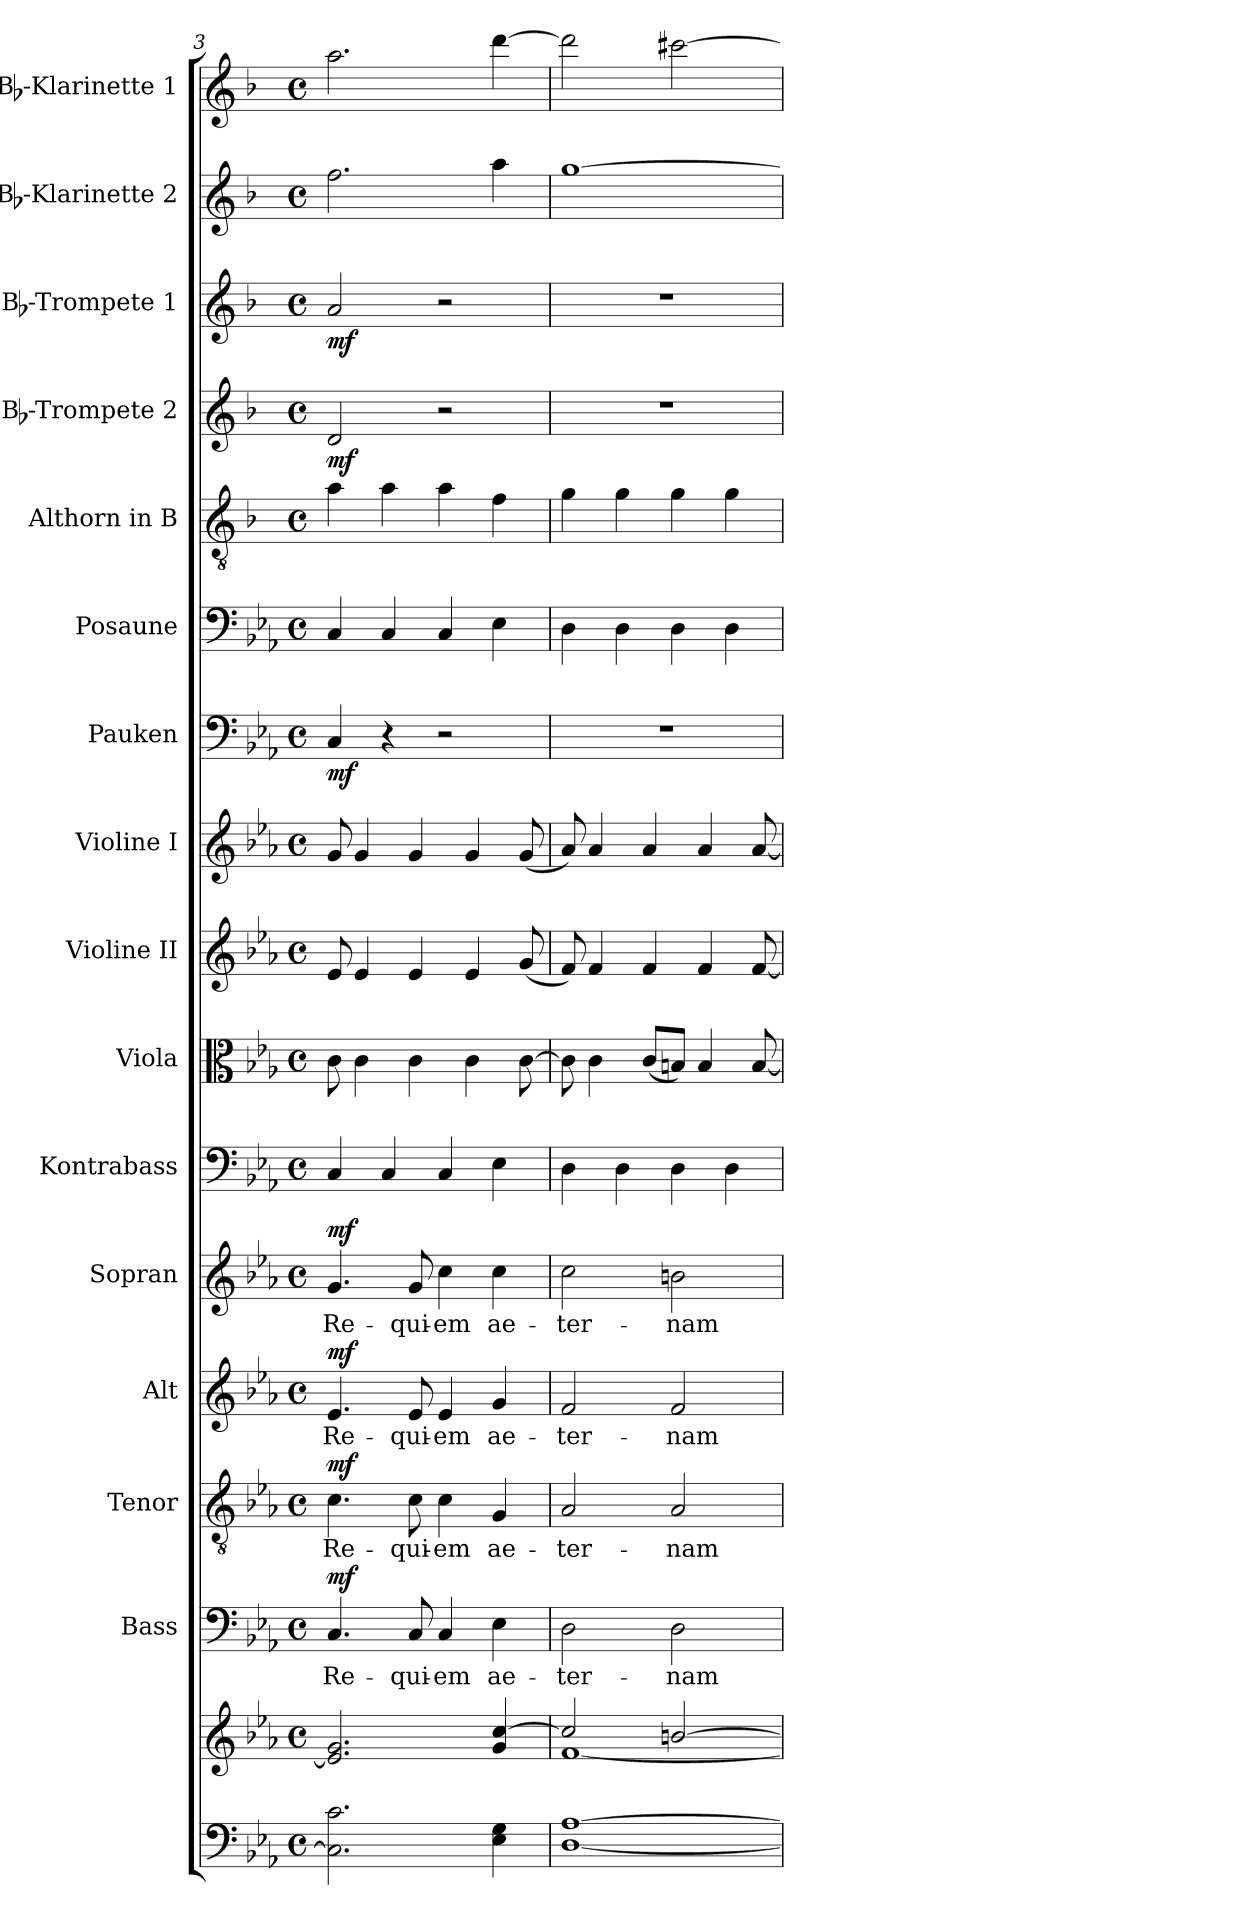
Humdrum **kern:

**kern	**kern	**kern	**text	**dynam	**kern	**text	**dynam	**kern	**text	**dynam	**kern	**text	**dynam	**kern	**kern	**kern	**kern	**kern	**dynam	**kern	**kern	**kern	**dynam	**kern	**dynam	**kern	**kern
*part16	*part16	*part15	*part15	*part15	*part14	*part14	*part14	*part13	*part13	*part13	*part12	*part12	*part12	*part11	*part10	*part9	*part8	*part7	*part7	*part6	*part5	*part4	*part4	*part3	*part3	*part2	*part1
*staff17	*staff16	*staff15	*staff15	*staff15	*staff14	*staff14	*staff14	*staff13	*staff13	*staff13	*staff12	*staff12	*staff12	*staff11	*staff10	*staff9	*staff8	*staff7	*staff7	*staff6	*staff5	*staff4	*staff4	*staff3	*staff3	*staff2	*staff1
*	*	*I"Bass	*	*	*I"Tenor	*	*	*I"Alt	*	*	*I"Sopran	*	*	*I"Kontrabass	*I"Viola	*I"Violine II	*I"Violine I	*I"Pauken	*	*I"Posaune	*I"Althorn in B	*I"Bb-Trompete 2	*	*I"Bb-Trompete 1	*	*I"Bb-Klarinette 2	*I"Bb-Klarinette 1
*	*	*I'B.	*	*	*I'T.	*	*	*I'A.	*	*	*I'S.	*	*	*I'Kb.	*I'Vla.	*I'Vl. II	*I'Vl. I	*I'Pk.	*	*I'Pos.	*	*I'Bb Trp. 2	*	*I'Bb Trp. 1	*	*I'Bb Kl. 2	*I'Bb Kl. 1
*clefF4	*clefG2	*clefF4	*	*	*clefGv2	*	*	*clefG2	*	*	*clefG2	*	*	*clefF4	*clefC3	*clefG2	*clefG2	*clefF4	*	*clefF4	*clefGv2	*clefG2	*	*clefG2	*	*clefG2	*clefG2
*	*	*	*	*	*	*	*	*	*	*	*	*	*	*ITrd7c12	*	*	*	*	*	*	*ITrd1c2	*ITrd1c2	*	*ITrd1c2	*	*ITrd1c2	*ITrd1c2
*k[b-e-a-]	*k[b-e-a-]	*k[b-e-a-]	*	*	*k[b-e-a-]	*	*	*k[b-e-a-]	*	*	*k[b-e-a-]	*	*	*k[b-e-a-]	*k[b-e-a-]	*k[b-e-a-]	*k[b-e-a-]	*k[b-e-a-]	*	*k[b-e-a-]	*k[b-e-a-]	*k[b-e-a-]	*	*k[b-e-a-]	*	*k[b-e-a-]	*k[b-e-a-]
*E-:	*E-:	*E-:	*	*	*E-:	*	*	*E-:	*	*	*E-:	*	*	*E-:	*E-:	*E-:	*E-:	*E-:	*	*E-:	*E-:	*E-:	*	*E-:	*	*E-:	*E-:
*M4/4	*M4/4	*M4/4	*	*	*M4/4	*	*	*M4/4	*	*	*M4/4	*	*	*M4/4	*M4/4	*M4/4	*M4/4	*M4/4	*	*M4/4	*M4/4	*M4/4	*	*M4/4	*	*M4/4	*M4/4
*met(c)	*met(c)	*met(c)	*	*	*met(c)	*	*	*met(c)	*	*	*met(c)	*	*	*met(c)	*met(c)	*met(c)	*met(c)	*met(c)	*	*met(c)	*met(c)	*met(c)	*	*met(c)	*	*met(c)	*met(c)
=3	=3	=3	=3	=3	=3	=3	=3	=3	=3	=3	=3	=3	=3	=3	=3	=3	=3	=3	=3	=3	=3	=3	=3	=3	=3	=3	=3
!	!	!	!LO:LY:b	!LO:DY:a	!	!LO:LY:b	!LO:DY:a	!	!LO:LY:b	!LO:DY:a	!	!LO:LY:b	!LO:DY:a	!	!	!	!	!	!LO:DY:b	!	!	!	!LO:DY:b	!	!LO:DY:b	!	!
2.C\] 2.c\	2.e-/] 2.g/	4.C/	Re-	mf	4.c\	Re-	mf	4.e-/	Re-	mf	4.g/	Re-	mf	4CC/	8c\	8e-/	8g/	4C/	mf	4C/	4g\	2c/	mf	2g/	mf	2.ee-\	2.gg\
.	.	.	.	.	.	.	.	.	.	.	.	.	.	.	4c\	4e-/	4g/	.	.	.	.	.	.	.	.	.	.
.	.	.	.	.	.	.	.	.	.	.	.	.	.	4CC/	.	.	.	4r	.	4C/	4g\	.	.	.	.	.	.
!	!	!	!LO:LY:b	!	!	!LO:LY:b	!	!	!LO:LY:b	!	!	!LO:LY:b	!	!	!	!	!	!	!	!	!	!	!	!	!	!	!
.	.	8C/	-qui-	.	8c\	-qui-	.	8e-/	-qui-	.	8g/	-qui-	.	.	4c\	4e-/	4g/	.	.	.	.	.	.	.	.	.	.
!	!	!	!LO:LY:b	!	!	!LO:LY:b	!	!	!LO:LY:b	!	!	!LO:LY:b	!	!	!	!	!	!	!	!	!	!	!	!	!	!	!
.	.	4C/	-em	.	4c\	-em	.	4e-/	-em	.	4cc\	-em	.	4CC/	.	.	.	2r	.	4C/	4g\	2r	.	2r	.	.	.
.	.	.	.	.	.	.	.	.	.	.	.	.	.	.	4c\	4e-/	4g/	.	.	.	.	.	.	.	.	.	.
!	!	!	!LO:LY:b	!	!	!LO:LY:b	!	!	!LO:LY:b	!	!	!LO:LY:b	!	!	!	!	!	!	!	!	!	!	!	!	!	!	!
4E-\ 4G\	4g/ [>4cc/	4E-\	ae-	.	4G/	ae-	.	4g/	ae-	.	4cc\	ae-	.	4EE-\	.	.	.	.	.	4E-\	4e-\	.	.	.	.	4gg\	[4ccc\
.	.	.	.	.	.	.	.	.	.	.	.	.	.	.	[8c\	(<8g/	(<8g/	.	.	.	.	.	.	.	.	.	.
=4	=4	=4	=4	=4	=4	=4	=4	=4	=4	=4	=4	=4	=4	=4	=4	=4	=4	=4	=4	=4	=4	=4	=4	=4	=4	=4	=4
*	*^	*	*	*	*	*	*	*	*	*	*	*	*	*	*	*	*	*	*	*	*	*	*	*	*	*	*
!	!	!	!	!LO:LY:b	!	!	!LO:LY:b	!	!	!LO:LY:b	!	!	!LO:LY:b	!	!	!	!	!	!	!	!	!	!	!	!	!	!	!
[1D [1A-	2cc/]	[<1f	2D\	-ter-	.	2A-/	-ter-	.	2f/	-ter-	.	2cc\	-ter-	.	4DD\	8c\]	8f/)	8a-/)	1r	.	4D\	4f\	1r	.	1r	.	[1ff	2ccc\]
.	.	.	.	.	.	.	.	.	.	.	.	.	.	.	.	4c\	4f/	4a-/	.	.	.	.	.	.	.	.	.	.
.	.	.	.	.	.	.	.	.	.	.	.	.	.	.	4DD\	.	.	.	.	.	4D\	4f\	.	.	.	.	.	.
.	.	.	.	.	.	.	.	.	.	.	.	.	.	.	.	(<8c/L	4f/	4a-/	.	.	.	.	.	.	.	.	.	.
!	!	!	!	!LO:LY:b	!	!	!LO:LY:b	!	!	!LO:LY:b	!	!	!LO:LY:b	!	!	!	!	!	!	!	!	!	!	!	!	!	!	!
.	[>2bn/	.	2D\	-nam	.	2A-/	-nam	.	2f/	-nam	.	2bn\	-nam	.	4DD\	8Bn/J)	.	.	.	.	4D\	4f\	.	.	.	.	.	[2bbn\
.	.	.	.	.	.	.	.	.	.	.	.	.	.	.	.	4B/	4f/	4a-/	.	.	.	.	.	.	.	.	.	.
.	.	.	.	.	.	.	.	.	.	.	.	.	.	.	4DD\	.	.	.	.	.	4D\	4f\	.	.	.	.	.	.
.	.	.	.	.	.	.	.	.	.	.	.	.	.	.	.	[8B/	[8f/	[8a-/	.	.	.	.	.	.	.	.	.	.
*	*v	*v	*	*	*	*	*	*	*	*	*	*	*	*	*	*	*	*	*	*	*	*	*	*	*	*	*	*
=	=	=	=	=	=	=	=	=	=	=	=	=	=	=	=	=	=	=	=	=	=	=	=	=	=	=	=
*-	*-	*-	*-	*-	*-	*-	*-	*-	*-	*-	*-	*-	*-	*-	*-	*-	*-	*-	*-	*-	*-	*-	*-	*-	*-	*-	*-
